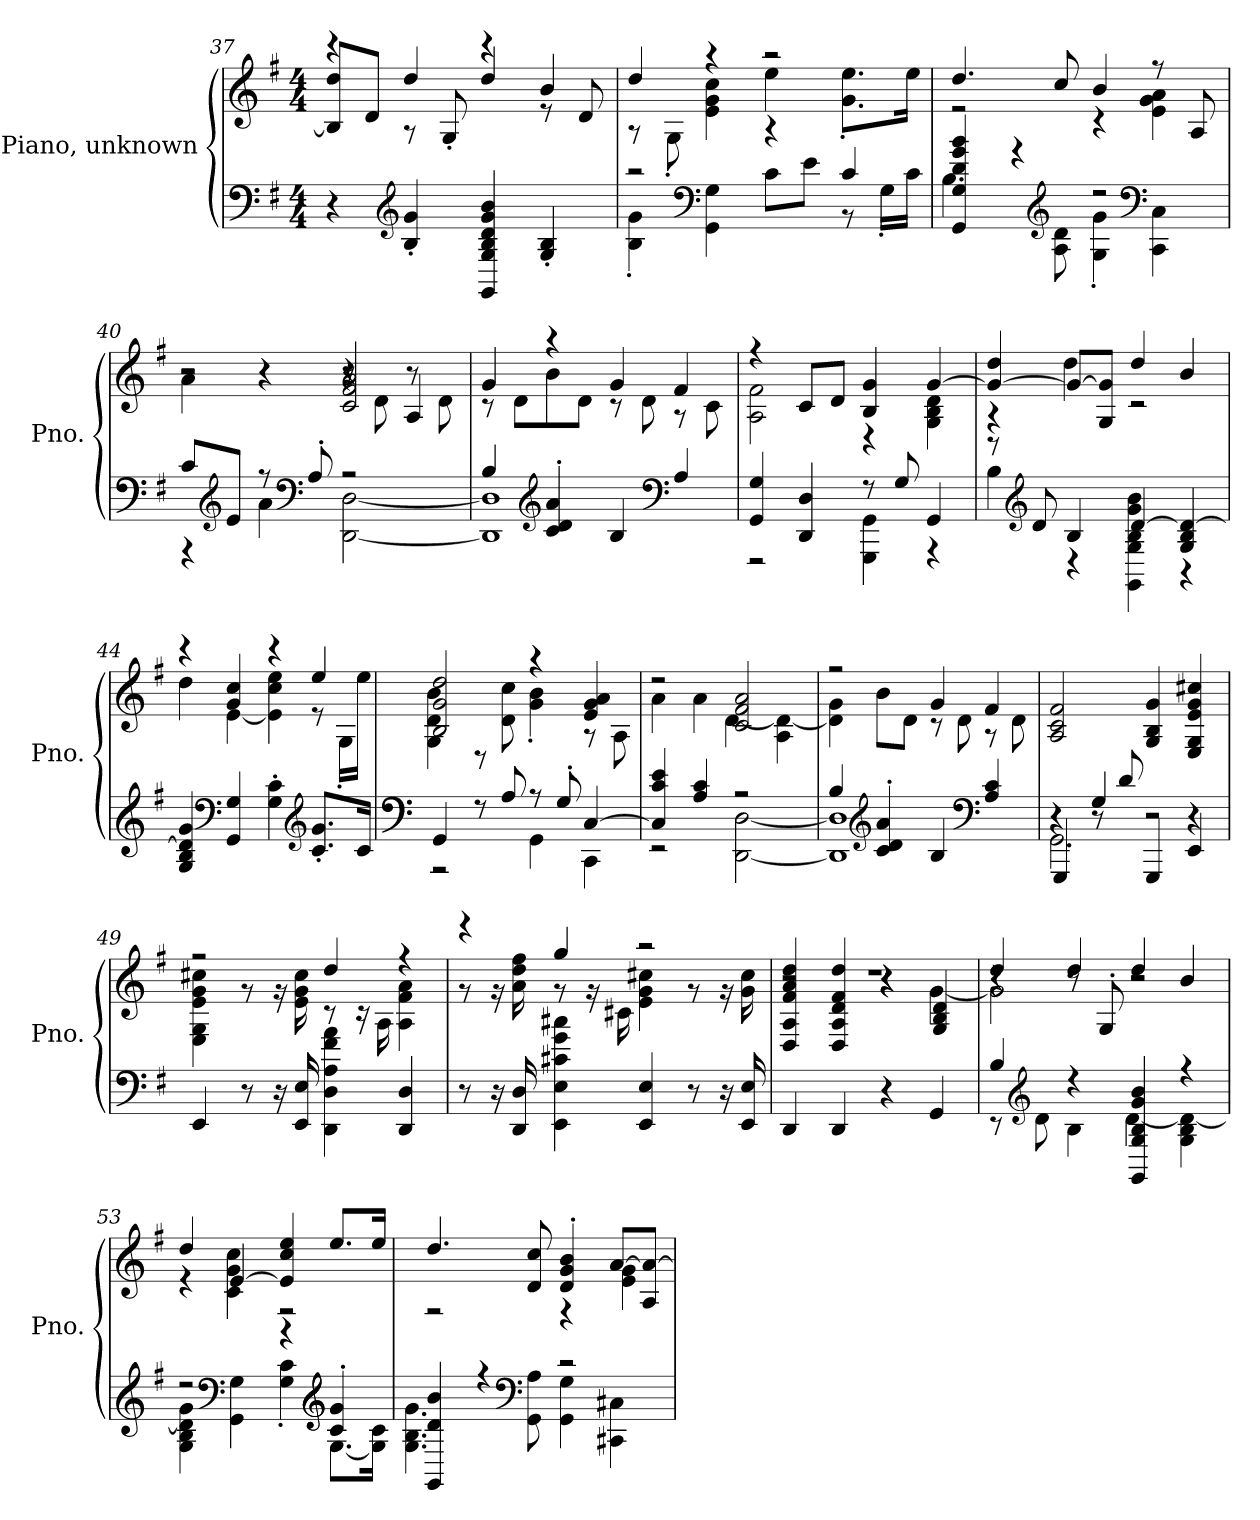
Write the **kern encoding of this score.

**kern	**kern
*part1	*part1
*staff2	*staff1
*I"Piano, unknown	*
*I'Pno.	*
*clefF4	*clefG2
*k[f#]	*k[f#]
*M4/4	*M4/4
=37	=37
*	*^
4r	4r	8B/] 8dd/L
.	.	8d/J
*clefG2	*	*
4B/' 4g/'	4dd/	8r
.	.	8G'/
4GG/ 4G/ 4B/ 4d/ 4g/ 4b/	4r	4dd/
4G/' 4B/'	4b/	8r
.	.	8d/
!!LO:LB:g=z	!!
=38	=38	=38
*^	*	*
2r	4B\' 4g\'	4dd/	8r
.	.	.	8G'\
*clefF4	*	*	*
.	4GG\ 4G\	4r	4e\ 4g\ 4cc\
4r	8c\L	2r	4ee\
.	8e\J	.	.
4c/	8r	.	8.g\' 8.ee\'L
.	16G'\LL	.	.
.	16c\JJ	.	16ee\Jk
=39	=39	=39	=39
4GG/ 4G/ 4d/ 4g/ 4b/	4.B\	4.dd/	2r
4r	.	.	.
*clefG2	*	*	*
.	8A\ 8d\	8cc/	.
2r	4G\' 4g\'	4b/	4r
*clefF4	*	*	*
.	4CC\ 4C\	8r	4e\ 4g\ 4a\
.	.	8A/	.
=40	=40	=40	=40
*	*	*	*^
8c/L	4r	2r	4a\	2r
*clefG2	*	*	*	*
8e/J	.	.	.	.
8r	4a\	.	4r	.
*clefF4	*	*	*	*
8A'/	.	.	.	.
2r	[2DD\ [2D\	2c/ 2f#/ 2a/	8r	4r
.	.	.	8d\	.
.	.	.	8r	4A/
.	.	.	8d\	.
*	*	*	*v	*v
=41	=41	=41	=41
4B/	1DD] 1D]	4g/	8r
.	.	.	8d\L
*clefG2	*	*	*
4c/' 4d/' 4a/'	.	4r	8b\
.	.	.	8d\J
4B/	.	4g/	8r
.	.	.	8d\
*clefF4	*	*	*
4A/	.	4f#/	8r
.	.	.	8c\
!!LO:LB:g=z	!!
=42	=42	=42	=42
4GG/ 4G/	2r	4r	2A\ 2f#\
4DD/ 4D/	.	8c/L	.
.	.	8d/J	.
8r	4GGG\ 4GG\	4B/ 4g/	4r
8G/	.	.	.
4GG/	4r	[4g/	4G\ 4B\ 4d\
=43	=43	=43	=43
8r	4B\	4g/_ 4dd/	4r
*clefG2	*	*	*
8d/	.	.	.
4B/	4r	8g/L_	4dd\
.	.	8G/ 8g/]J	.
[4d/	4GG\ 4G\ 4B\ 4g\ 4b\	4dd/	2r
4G/ 4B/ 4d/_	4r	4b/	.
*v	*v	*	*
=44	=44	=44
4G/ 4B/ 4d/] 4g/	4r	4dd\
*clefF4	*	*
4GG/ 4G/	4g/ 4cc/	[4e\
4G\' 4c\'	4r	4e\] 4cc\ 4ee\
*clefG2	*	*
8.c/' 8.g/'L	4ee/	8r
.	.	16G'\LL
16c/Jk	.	16ee\JJ
=45	=45	=45
*clefF4	*	*
*^	*	*
4GG/	2r	2B/ 2g/ 2dd/	4G\ 4d\ 4b\
8r	.	.	8r
8A/	.	.	8d\ 8cc\
8r	4GG\	4r	4g\' 4b\'
8G'/	.	.	.
[4C/	4CC\	4e/ 4g/ 4a/	8r
.	.	.	8A\
!!LO:PB:g=z	!!
=46	=46	=46	=46
4C/] 4c/ 4e/	2r	2r	4a\
4A/ 4c/	.	.	4a\
2r	[2DD\ [2D\	2c/ 2f#/ 2a/	[4d\
.	.	.	4A\ 4d\_
=47	=47	=47	=47
4B/	1DD] 1D]	2r	4d\] 4g\
*clefG2	*	*	*
4c/' 4d/' 4a/'	.	.	8b\L
.	.	.	8d\J
4B/	.	4g/	8r
.	.	.	8d\
*clefF4	*	*	*
4A/ 4c/	.	4f#/	8r
.	.	.	8d\
*	*	*v	*v
=48	=48	=48
*	*^	*
4r	2.GG\	4GGG/	2A/ 2c/ 2f#/
4G/	.	8r	.
.	.	8d/	.
2r	.	4GGG/	4G/ 4B/ 4g/
.	4r	4EE/	4E/ 4G/ 4e/ 4g/ 4cc#X/
*v	*v	*v	*
=49	=49
*	*^
4EE/	2r	4E\ 4G\ 4e\ 4g\ 4cc#X\
8r	.	8r
16r	.	16r
16EE/ 16E/	.	16e\ 16g\ 16cc#\
4DD\ 4D\ 4A\ 4f#\ 4a\	4dd/	8r
.	.	16r
.	.	16A\
4DD/ 4D/	4r	4A\ 4f#\ 4a\
!!LO:LB:g=z	!!
=50	=50	=50
8r	4r	8r
16r	.	16r
16DD/ 16D/	.	16a\ 16dd\ 16ff#\
4EE\ 4E\ 4c#X\ 4g\ 4cc#X\	4gg/	8r
.	.	16r
.	.	16c#X\
4EE/ 4E/	2r	4e\ 4g\ 4cc#X\
8r	.	8r
16r	.	16r
16EE/ 16E/	.	16g\ 16cc#\
=51	=51	=51
*	*	*^
4DD/	1r	2r	4D/ 4A/ 4f#/ 4a/ 4dd/
4DD/	.	.	4D/ 4A/ 4d/ 4f#/ 4dd/
4r	.	4r	4r
4GG/	.	[4g\	4G/ 4B/ 4d/
=52	=52	=52	=52
*^	*	*	*
4B/	8r	4r	2g\]	4dd/
*clefG2	*	*	*	*
.	8d\	.	.	.
4r	4B\	4dd/	.	8r
.	.	.	.	8G'/
4GG/ 4G/ 4B/ 4g/ 4b/	[4d\	2r	2r	4dd/
4r	4G\ 4B\ 4d\_	.	.	4b/
*	*	*	*v	*v
=53	=53	=53	=53
2r	4G\ 4B\ 4d\] 4g\	4dd/	4r
*clefF4	*	*	*
.	4GG\ 4G\	[4e/	4c\ 4g\ 4cc\
4r	4G\' 4c\'	4e/] 4cc/ 4ee/	2r
*clefG2	*	*	*
4c/' 4g/'	[8.G\L	8.ee/L	.
.	16G\] 16c\Jk	16ee/Jk	.
!!LO:LB:g=z	!!
=54	=54	=54	=54
4GG/ 4d/ 4b/	4.G\ 4.B\ 4.g\	4.dd/	2r
4r	.	.	.
*clefF4	*	*	*
.	8GG\ 8A\	8d/ 8cc/	.
2r	4GG\ 4G\	4d/' 4g/' 4b/'	4r
.	4CC#X\ 4C#X\	[8a/L	4e\ 4g\
.	.	8A/ 8a/_J	.
*v	*v	*	*
*	*v	*v
=	=
*-	*-
